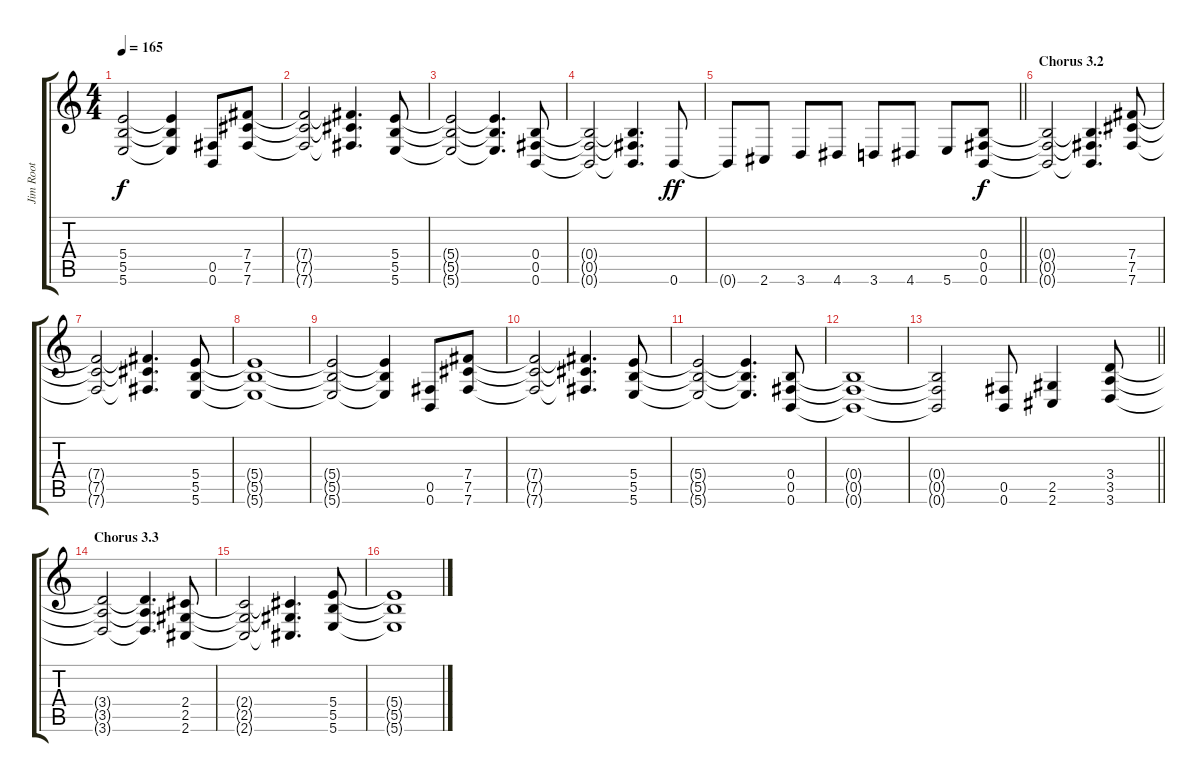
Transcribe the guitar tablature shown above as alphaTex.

\track ("Jim Root" "Jim Root") {instrument distortionguitar}
\staff {score tabs}
\tuning (Db4 Ab3 E3 B2 Gb2 B1) {hide}
\ts (4 4)
\tempo 165
\clef g2
\ks c
(5.4{t} 5.5{t} 5.6{t}).2{dy f} (5.4{t} 5.5{t} 5.6{t}).4 (0.5 0.6).8 (7.4 7.5 7.6).8 |
(7.4{t} 7.5{t} 7.6{t}).2 (7.4{t} 7.5{t} 7.6{t}).4{d} (5.4 5.5 5.6).8 |
(5.4{t} 5.5{t} 5.6{t}).2 (5.4{t} 5.5{t} 5.6{t}).4{d} (0.4 0.5 0.6).8 |
(0.4{t} 0.5{t} 0.6{t}).2 (0.4{t} 0.5{t} 0.6{t}).4{d} 0.6.8{dy ff} |
\barLineRight lightlight
0.6{t}.8 2.6.8 3.6.8 4.6.8 3.6.8 4.6.8 5.6.8 (0.4 0.5 0.6).8{dy f} |
\section ("" "Chorus 3.2")
(0.4{t} 0.5{t} 0.6{t}).2 (0.4{t} 0.5{t} 0.6{t}).4{d} (7.4 7.5 7.6).8 |
(7.4{t} 7.5{t} 7.6{t}).2 (7.4{t} 7.5{t} 7.6{t}).4{d} (5.4 5.5 5.6).8 |
(5.4{t} 5.5{t} 5.6{t}).1 |
(5.4{t} 5.5{t} 5.6{t}).2 (5.4{t} 5.5{t} 5.6{t}).4 (0.5 0.6).8 (7.4 7.5 7.6).8 |
(7.4{t} 7.5{t} 7.6{t}).2 (7.4{t} 7.5{t} 7.6{t}).4{d} (5.4 5.5 5.6).8 |
(5.4{t} 5.5{t} 5.6{t}).2 (5.4{t} 5.5{t} 5.6{t}).4{d} (0.4 0.5 0.6).8 |
(0.4{t} 0.5{t} 0.6{t}).1 |
\barLineRight lightlight
(0.4{t} 0.5{t} 0.6{t}).2 (0.5 0.6).8 (2.5 2.6).4 (3.4 3.5 3.6).8 |
\section ("" "Chorus 3.3")
(3.4{t} 3.5{t} 3.6{t}).2 (3.4{t} 3.5{t} 3.6{t}).4{d} (2.4 2.5 2.6).8 |
(2.4{t} 2.5{t} 2.6{t}).2 (2.4{t} 2.5{t} 2.6{t}).4{d} (5.4 5.5 5.6).8 |
(5.4{t} 5.5{t} 5.6{t}).1
